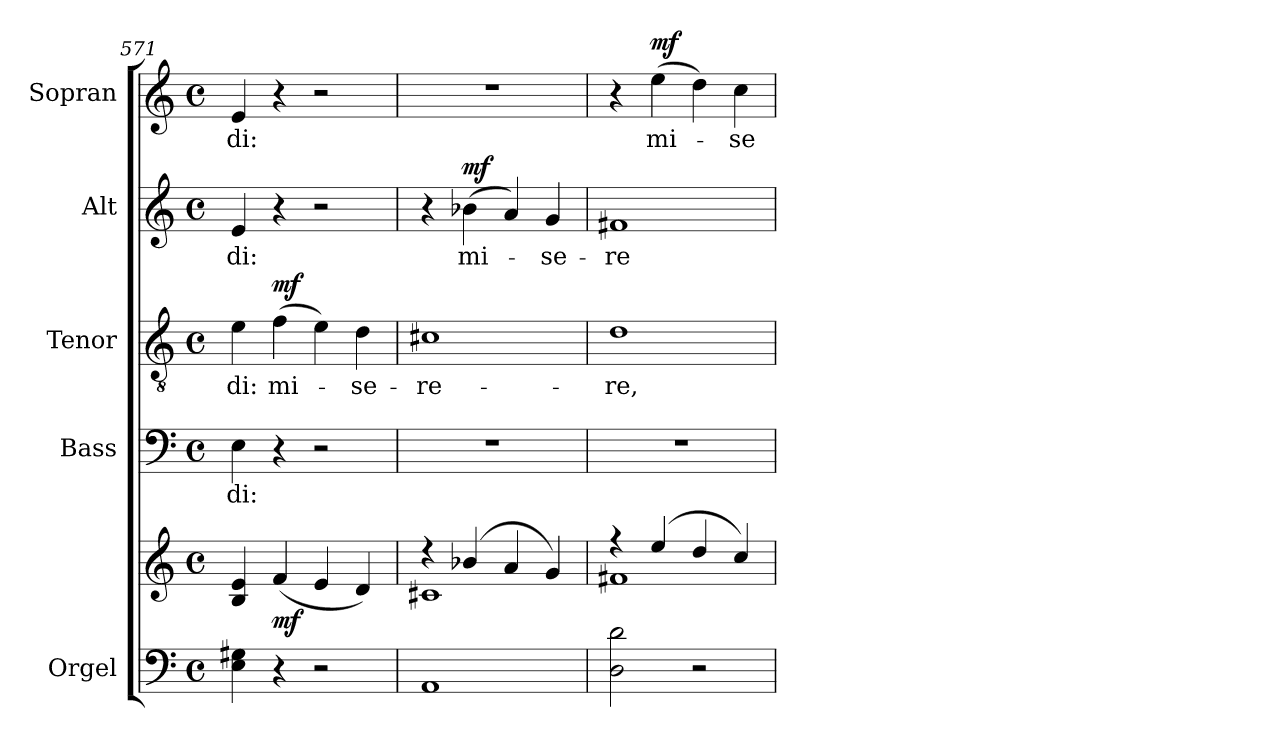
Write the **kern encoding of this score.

**kern	**kern	**dynam	**kern	**text	**kern	**text	**dynam	**kern	**text	**dynam	**kern	**text	**dynam
*part5	*part5	*part5	*part4	*part4	*part3	*part3	*part3	*part2	*part2	*part2	*part1	*part1	*part1
*staff6	*staff5	*staff5/6	*staff4	*staff4	*staff3	*staff3	*staff3	*staff2	*staff2	*staff2	*staff1	*staff1	*staff1
*I"Orgel	*	*	*I"Bass	*	*I"Tenor	*	*	*I"Alt	*	*	*I"Sopran	*	*
*I'Org.	*	*	*I'B.	*	*I'T.	*	*	*I'A.	*	*	*I'S.	*	*
*clefF4	*clefG2	*	*clefF4	*	*clefGv2	*	*	*clefG2	*	*	*clefG2	*	*
*k[]	*k[]	*	*k[]	*	*k[]	*	*	*k[]	*	*	*k[]	*	*
*C:	*C:	*	*C:	*	*C:	*	*	*C:	*	*	*C:	*	*
*M4/4	*M4/4	*	*M4/4	*	*M4/4	*	*	*M4/4	*	*	*M4/4	*	*
*met(c)	*met(c)	*	*met(c)	*	*met(c)	*	*	*met(c)	*	*	*met(c)	*	*
=571	=571	=571	=571	=571	=571	=571	=571	=571	=571	=571	=571	=571	=571
!	!	!	!	!LO:LY:b	!	!LO:LY:b	!	!	!LO:LY:b	!	!	!LO:LY:b	!
4E\ 4G#X\	4B/ 4e/	.	4E\	-di:	4e\	-di:	.	4e/	-di:	.	4e/	-di:	.
!	!	!LO:DY:b	!	!	!	!LO:LY:b	!LO:DY:a	!	!	!	!	!	!
4r	(<4f/	mf	4r	.	(>4f\	mi-	mf	4r	.	.	4r	.	.
2r	4e/	.	2r	.	4e\)	.	.	2r	.	.	2r	.	.
!	!	!	!	!	!	!LO:LY:b	!	!	!	!	!	!	!
.	4d/)	.	.	.	4d\	-se-	.	.	.	.	.	.	.
=572	=572	=572	=572	=572	=572	=572	=572	=572	=572	=572	=572	=572	=572
*	*^	*	*	*	*	*	*	*	*	*	*	*	*
!	!	!	!	!	!	!	!LO:LY:b	!	!	!	!	!	!	!
1AA	4rcc	1c#X	.	1r	.	1c#X	-re-	.	4r	.	.	1r	.	.
!	!	!	!	!	!	!	!	!	!	!LO:LY:b	!LO:DY:a	!	!	!
.	(<4b-X/	.	.	.	.	.	.	.	(>4b-X\	mi-	mf	.	.	.
.	4a/	.	.	.	.	.	.	.	4a/)	.	.	.	.	.
!	!	!	!	!	!	!	!	!	!	!LO:LY:b	!	!	!	!
.	4g/)	.	.	.	.	.	.	.	4g/	-se-	.	.	.	.
=573	=573	=573	=573	=573	=573	=573	=573	=573	=573	=573	=573	=573	=573	=573
!	!	!	!	!	!	!	!LO:LY:b	!	!	!LO:LY:b	!	!	!	!
2D\ 2d\	4ree	1f#X	.	1r	.	1d	-re,	.	1f#X	-re-	.	4r	.	.
!	!	!	!	!	!	!	!	!	!	!	!	!	!LO:LY:b	!LO:DY:a
.	(<4ee/	.	.	.	.	.	.	.	.	.	.	(>4ee\	mi-	mf
2r	4dd/	.	.	.	.	.	.	.	.	.	.	4dd\)	.	.
!	!	!	!	!	!	!	!	!	!	!	!	!	!LO:LY:b	!
.	4cc/)	.	.	.	.	.	.	.	.	.	.	4cc\	-se-	.
*	*v	*v	*	*	*	*	*	*	*	*	*	*	*	*
=	=	=	=	=	=	=	=	=	=	=	=	=	=
*-	*-	*-	*-	*-	*-	*-	*-	*-	*-	*-	*-	*-	*-
